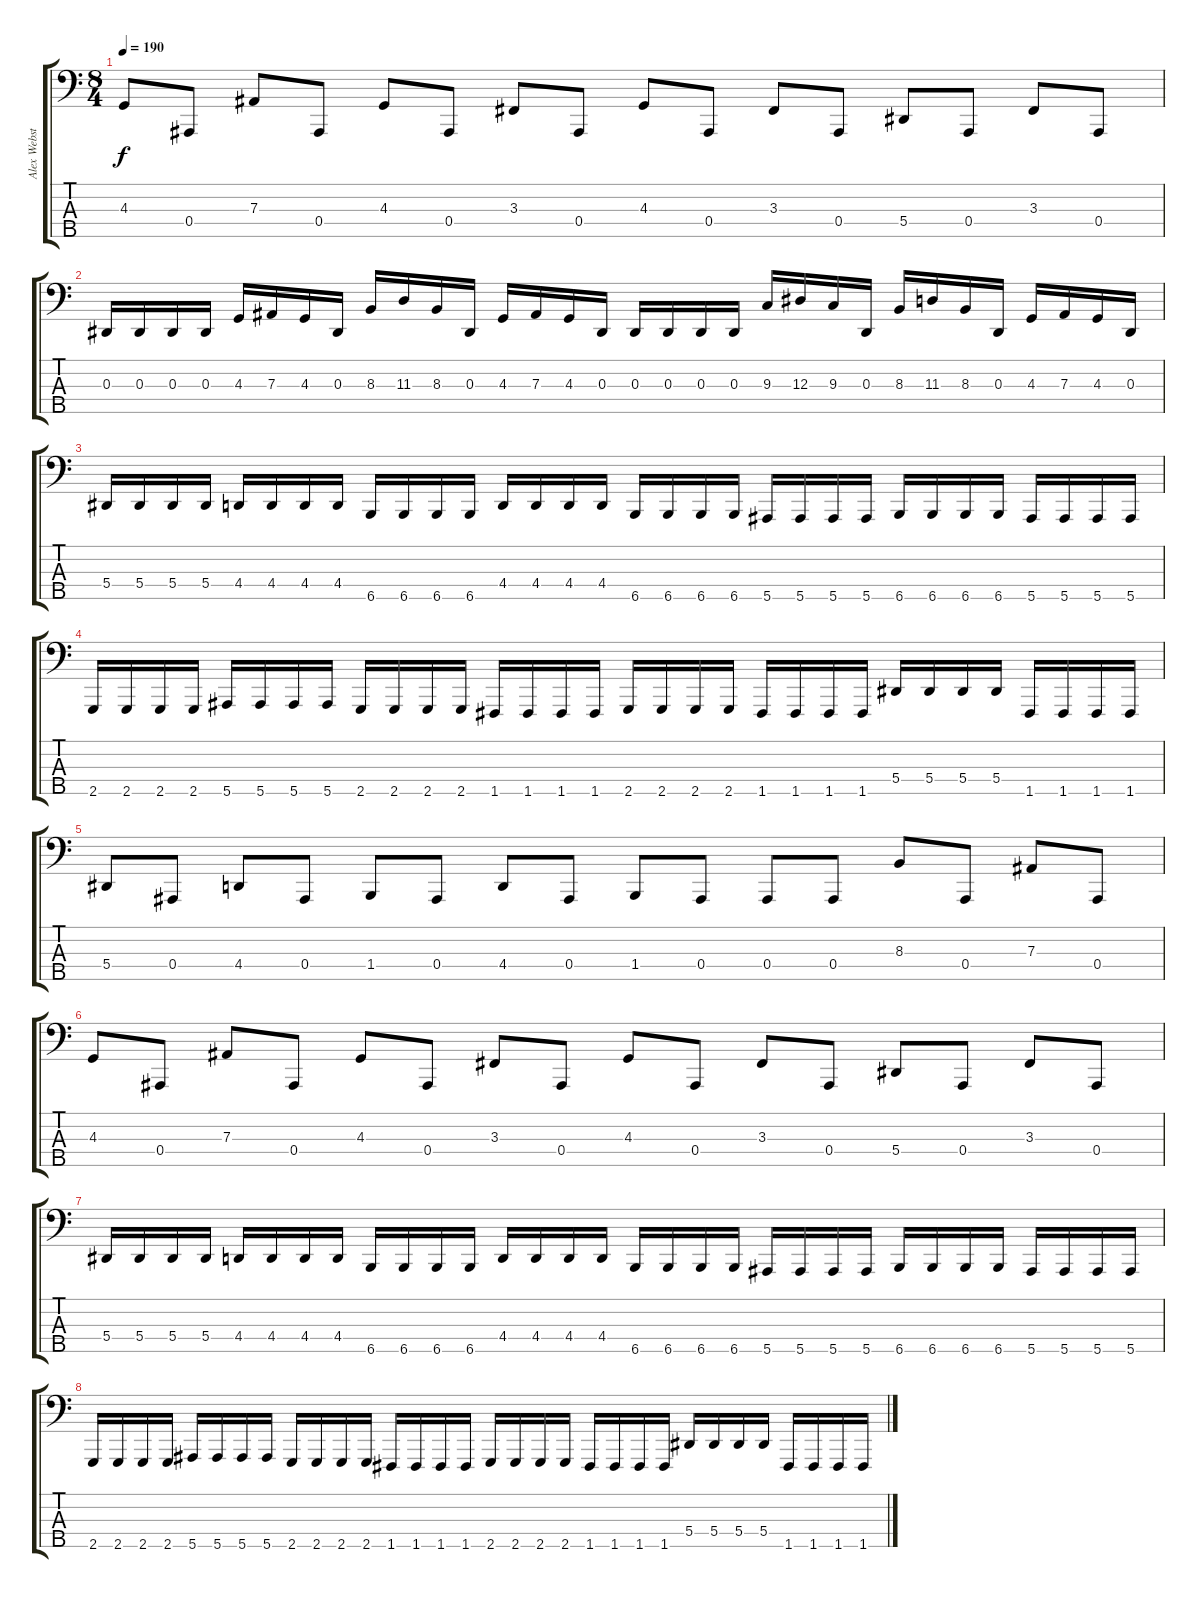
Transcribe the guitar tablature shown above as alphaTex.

\track ("Alex Webster" "Alex Webst") {instrument electricbassfinger}
\staff {score tabs}
\tuning (Db2 Ab1 Eb1 Bb0 F0) {hide}
\ts (8 4)
\tempo 190
\clef f4
\ks c
4.3.8{dy f} 0.4.8 7.3.8 0.4.8 4.3.8 0.4.8 3.3.8 0.4.8 4.3.8 0.4.8 3.3.8 0.4.8 5.4.8 0.4.8 3.3.8 0.4.8 |
0.3.16 0.3.16 0.3.16 0.3.16 4.3.16 7.3.16 4.3.16 0.3.16 8.3.16 11.3.16 8.3.16 0.3.16 4.3.16 7.3.16 4.3.16 0.3.16 0.3.16 0.3.16 0.3.16 0.3.16 9.3.16 12.3.16 9.3.16 0.3.16 8.3.16 11.3.16 8.3.16 0.3.16 4.3.16 7.3.16 4.3.16 0.3.16 |
5.4.16 5.4.16 5.4.16 5.4.16 4.4.16 4.4.16 4.4.16 4.4.16 6.5.16 6.5.16 6.5.16 6.5.16 4.4.16 4.4.16 4.4.16 4.4.16 6.5.16 6.5.16 6.5.16 6.5.16 5.5.16 5.5.16 5.5.16 5.5.16 6.5.16 6.5.16 6.5.16 6.5.16 5.5.16 5.5.16 5.5.16 5.5.16 |
2.5.16 2.5.16 2.5.16 2.5.16 5.5.16 5.5.16 5.5.16 5.5.16 2.5.16 2.5.16 2.5.16 2.5.16 1.5.16 1.5.16 1.5.16 1.5.16 2.5.16 2.5.16 2.5.16 2.5.16 1.5.16 1.5.16 1.5.16 1.5.16 5.4.16 5.4.16 5.4.16 5.4.16 1.5.16 1.5.16 1.5.16 1.5.16 |
5.4.8 0.4.8 4.4.8 0.4.8 1.4.8 0.4.8 4.4.8 0.4.8 1.4.8 0.4.8 0.4.8 0.4.8 8.3.8 0.4.8 7.3.8 0.4.8 |
4.3.8 0.4.8 7.3.8 0.4.8 4.3.8 0.4.8 3.3.8 0.4.8 4.3.8 0.4.8 3.3.8 0.4.8 5.4.8 0.4.8 3.3.8 0.4.8 |
5.4.16 5.4.16 5.4.16 5.4.16 4.4.16 4.4.16 4.4.16 4.4.16 6.5.16 6.5.16 6.5.16 6.5.16 4.4.16 4.4.16 4.4.16 4.4.16 6.5.16 6.5.16 6.5.16 6.5.16 5.5.16 5.5.16 5.5.16 5.5.16 6.5.16 6.5.16 6.5.16 6.5.16 5.5.16 5.5.16 5.5.16 5.5.16 |
2.5.16 2.5.16 2.5.16 2.5.16 5.5.16 5.5.16 5.5.16 5.5.16 2.5.16 2.5.16 2.5.16 2.5.16 1.5.16 1.5.16 1.5.16 1.5.16 2.5.16 2.5.16 2.5.16 2.5.16 1.5.16 1.5.16 1.5.16 1.5.16 5.4.16 5.4.16 5.4.16 5.4.16 1.5.16 1.5.16 1.5.16 1.5.16
